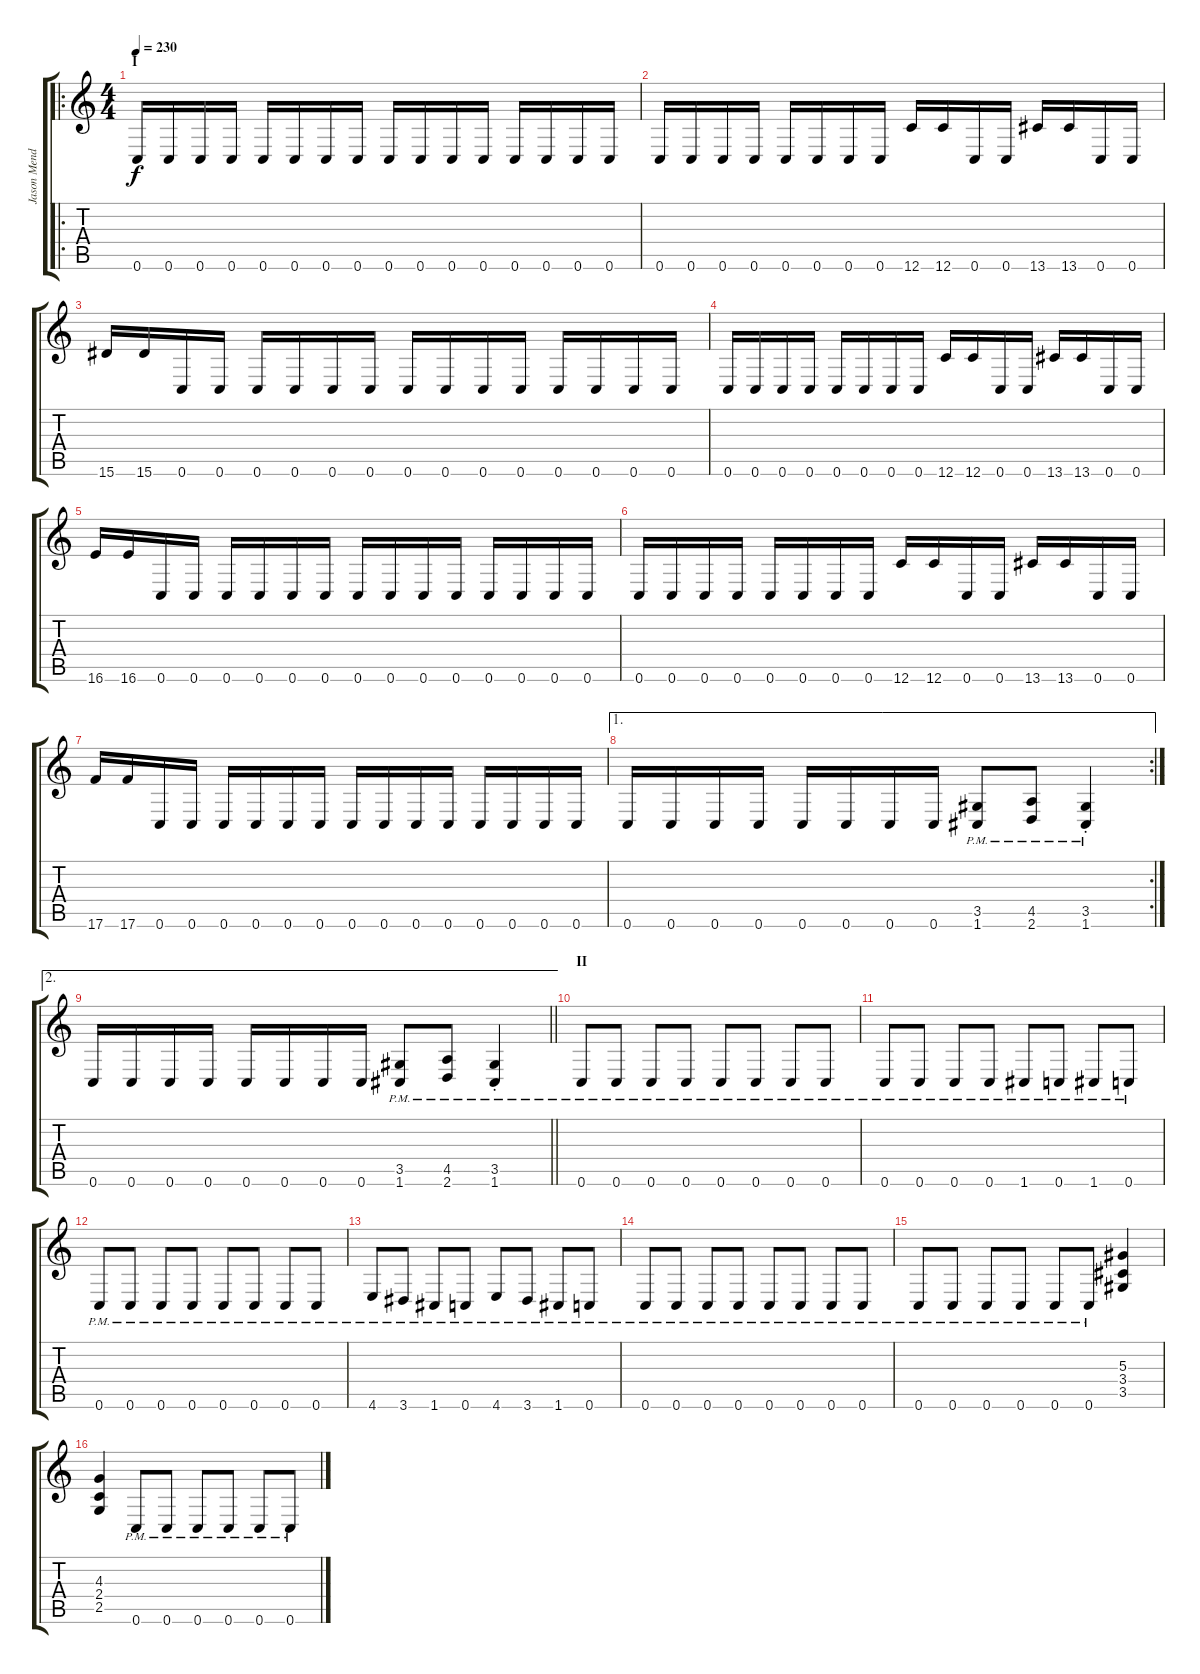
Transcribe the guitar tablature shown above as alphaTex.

\track ("Jason Mendonca" "Jason Mend") {instrument distortionguitar}
\staff {score tabs}
\tuning (C4 G3 Eb3 Bb2 F2 C2) {hide}
\ro
\ts (4 4)
\section ("" "I")
\tempo 230
\clef g2
\ks c
0.6.16{dy f} 0.6.16 0.6.16 0.6.16 0.6.16 0.6.16 0.6.16 0.6.16 0.6.16 0.6.16 0.6.16 0.6.16 0.6.16 0.6.16 0.6.16 0.6.16 |
0.6.16 0.6.16 0.6.16 0.6.16 0.6.16 0.6.16 0.6.16 0.6.16 12.6.16 12.6.16 0.6.16 0.6.16 13.6.16 13.6.16 0.6.16 0.6.16 |
15.6.16 15.6.16 0.6.16 0.6.16 0.6.16 0.6.16 0.6.16 0.6.16 0.6.16 0.6.16 0.6.16 0.6.16 0.6.16 0.6.16 0.6.16 0.6.16 |
0.6.16 0.6.16 0.6.16 0.6.16 0.6.16 0.6.16 0.6.16 0.6.16 12.6.16 12.6.16 0.6.16 0.6.16 13.6.16 13.6.16 0.6.16 0.6.16 |
16.6.16 16.6.16 0.6.16 0.6.16 0.6.16 0.6.16 0.6.16 0.6.16 0.6.16 0.6.16 0.6.16 0.6.16 0.6.16 0.6.16 0.6.16 0.6.16 |
0.6.16 0.6.16 0.6.16 0.6.16 0.6.16 0.6.16 0.6.16 0.6.16 12.6.16 12.6.16 0.6.16 0.6.16 13.6.16 13.6.16 0.6.16 0.6.16 |
17.6.16 17.6.16 0.6.16 0.6.16 0.6.16 0.6.16 0.6.16 0.6.16 0.6.16 0.6.16 0.6.16 0.6.16 0.6.16 0.6.16 0.6.16 0.6.16 |
\ae 1
\rc 2
0.6.16 0.6.16 0.6.16 0.6.16 0.6.16 0.6.16 0.6.16 0.6.16 (3.5{pm} 1.6{pm}).8 (4.5{pm} 2.6{pm}).8 (3.5{pm st} 1.6{pm st}).4 |
\ae 2
\barLineRight lightlight
0.6.16 0.6.16 0.6.16 0.6.16 0.6.16 0.6.16 0.6.16 0.6.16 (3.5{pm} 1.6{pm}).8 (4.5{pm} 2.6{pm}).8 (3.5{pm st} 1.6{pm st}).4 |
\section ("" "II")
0.6{pm}.8 0.6{pm}.8 0.6{pm}.8 0.6{pm}.8 0.6{pm}.8 0.6{pm}.8 0.6{pm}.8 0.6{pm}.8 |
0.6{pm}.8 0.6{pm}.8 0.6{pm}.8 0.6{pm}.8 1.6{pm}.8 0.6{pm}.8 1.6{pm}.8 0.6{pm}.8 |
0.6{pm}.8 0.6{pm}.8 0.6{pm}.8 0.6{pm}.8 0.6{pm}.8 0.6{pm}.8 0.6{pm}.8 0.6{pm}.8 |
4.6{pm}.8 3.6{pm}.8 1.6{pm}.8 0.6{pm}.8 4.6{pm}.8 3.6{pm}.8 1.6{pm}.8 0.6{pm}.8 |
0.6{pm}.8 0.6{pm}.8 0.6{pm}.8 0.6{pm}.8 0.6{pm}.8 0.6{pm}.8 0.6{pm}.8 0.6{pm}.8 |
0.6{pm}.8 0.6{pm}.8 0.6{pm}.8 0.6{pm}.8 0.6{pm}.8 0.6{pm}.8 (5.3 3.4 3.5).4 |
(4.3 2.4 2.5).4 0.6{pm}.8 0.6{pm}.8 0.6{pm}.8 0.6{pm}.8 0.6{pm}.8 0.6{pm}.8
